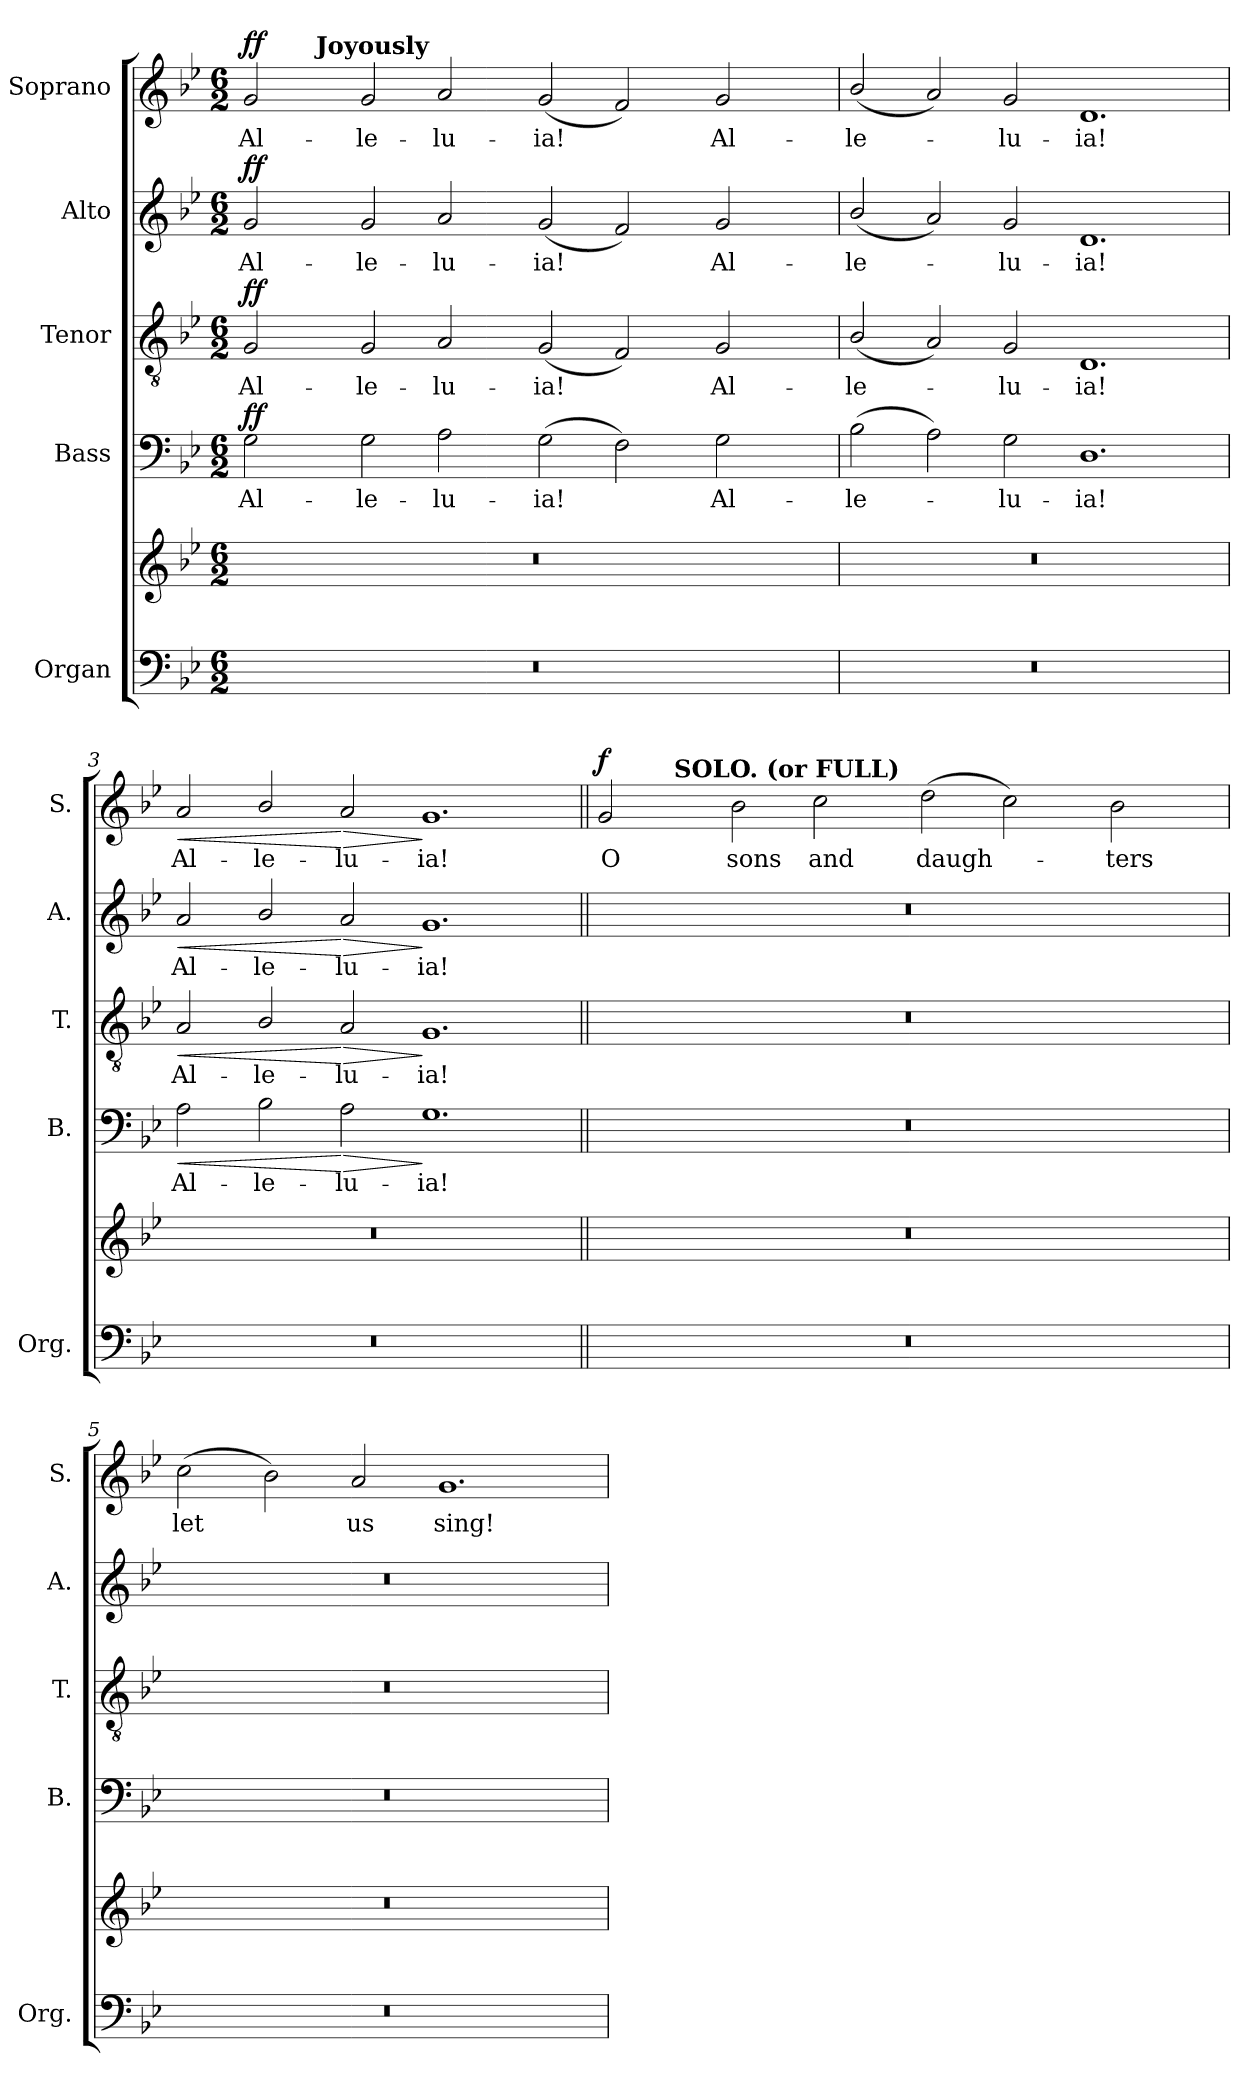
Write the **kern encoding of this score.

**kern	**kern	**kern	**text	**dynam	**kern	**text	**dynam	**kern	**text	**dynam	**kern	**text	**dynam
*part5	*part5	*part4	*part4	*part4	*part3	*part3	*part3	*part2	*part2	*part2	*part1	*part1	*part1
*staff6	*staff5	*staff4	*staff4	*staff4	*staff3	*staff3	*staff3	*staff2	*staff2	*staff2	*staff1	*staff1	*staff1
*I"Organ	*	*I"Bass	*	*	*I"Tenor	*	*	*I"Alto	*	*	*I"Soprano	*	*
*I'Org.	*	*I'B.	*	*	*I'T.	*	*	*I'A.	*	*	*I'S.	*	*
!!LO:PB:g=z
*clefF4	*clefG2	*clefF4	*	*	*clefGv2	*	*	*clefG2	*	*	*clefG2	*	*
*	*	*	*	*	*ITrd7c12	*	*	*	*	*	*	*	*
*k[b-e-]	*k[b-e-]	*k[b-e-]	*	*	*k[b-e-]	*	*	*k[b-e-]	*	*	*k[b-e-]	*	*
*B-:	*B-:	*B-:	*	*	*B-:	*	*	*B-:	*	*	*B-:	*	*
*M6/2	*M6/2	*M6/2	*	*	*M6/2	*	*	*M6/2	*	*	*M6/2	*	*
=1	=1	=1	=1	=1	=1	=1	=1	=1	=1	=1	=1	=1	=1
!LO:N:vis=1	!LO:N:vis=1	!	!	!	!	!	!	!	!	!	!	!	!
!	!	!	!LO:LY:b:color=#000000	!	!	!	!	!	!	!	!	!	!
!	!	!	!	!	!	!LO:LY:b:color=#000000	!	!	!	!	!	!	!
!	!	!	!	!	!	!	!	!	!LO:LY:b:color=#000000	!	!	!	!
!	!	!	!	!	!	!	!	!	!	!	!	!LO:LY:b:color=#000000	!
*	*	*	*	*	*	*	*	*	*	*	*^	*	*
0.r	0.r	2Gi\	Al-	ff	2GGi/	Al-	ff	2gi/	Al-	ff	2gi/	4ryy	Al-	ff
.	.	.	.	.	.	.	.	.	.	.	.	32ryy	.	.
.	.	.	.	.	.	.	.	.	.	.	.	128.ryy	.	.
!	!	!	!	!	!	!	!	!	!	!	!	!LO:TX:a:B:t=Joyously	!	!
.	.	.	.	.	.	.	.	.	.	.	.	1ryy	.	.
!	!	!	!LO:LY:b:color=#000000	!	!	!	!	!	!	!	!	!	!	!
!	!	!	!	!	!	!LO:LY:b:color=#000000	!	!	!	!	!	!	!	!
!	!	!	!	!	!	!	!	!	!LO:LY:b:color=#000000	!	!	!	!	!
!	!	!	!	!	!	!	!	!	!	!	!	!	!LO:LY:b:color=#000000	!
.	.	2Gi\	-le-	.	2GGi/	-le-	.	2gi/	-le-	.	2gi/	.	-le-	.
!	!	!	!LO:LY:b:color=#000000	!	!	!	!	!	!	!	!	!	!	!
!	!	!	!	!	!	!LO:LY:b:color=#000000	!	!	!	!	!	!	!	!
!	!	!	!	!	!	!	!	!	!LO:LY:b:color=#000000	!	!	!	!	!
!	!	!	!	!	!	!	!	!	!	!	!	!	!LO:LY:b:color=#000000	!
.	.	2Ai\	-lu-	.	2AAi/	-lu-	.	2ai/	-lu-	.	2ai/	.	-lu-	.
.	.	.	.	.	.	.	.	.	.	.	.	1ryy	.	.
!	!	!	!LO:LY:b:color=#000000	!	!	!	!	!	!	!	!	!	!	!
!	!	!	!	!	!	!LO:LY:b:color=#000000	!	!	!	!	!	!	!	!
!	!	!	!	!	!	!	!	!	!LO:LY:b:color=#000000	!	!	!	!	!
!	!	!	!	!	!	!	!	!	!	!	!	!	!LO:LY:b:color=#000000	!
.	.	(2Gi\	-ia!	.	(2GGi/	-ia!	.	(2gi/	-ia!	.	(2gi/	.	-ia!	.
.	.	2Fi\)	.	.	2FFi/)	.	.	2fi/)	.	.	2fi/)	.	.	.
.	.	.	.	.	.	.	.	.	.	.	.	2ryy	.	.
!	!	!	!LO:LY:b:color=#000000	!	!	!	!	!	!	!	!	!	!	!
!	!	!	!	!	!	!LO:LY:b:color=#000000	!	!	!	!	!	!	!	!
!	!	!	!	!	!	!	!	!	!LO:LY:b:color=#000000	!	!	!	!	!
!	!	!	!	!	!	!	!	!	!	!	!	!	!LO:LY:b:color=#000000	!
.	.	2Gi\	Al-	.	2GGi/	Al-	.	2gi/	Al-	.	2gi/	.	Al-	.
.	.	.	.	.	.	.	.	.	.	.	.	8ryy	.	.
.	.	.	.	.	.	.	.	.	.	.	.	16ryy	.	.
.	.	.	.	.	.	.	.	.	.	.	.	64ryy	.	.
.	.	.	.	.	.	.	.	.	.	.	.	256ryy	.	.
=2	=2	=2	=2	=2	=2	=2	=2	=2	=2	=2	=2	=2	=2	=2
!LO:N:vis=1	!LO:N:vis=1	!	!	!	!	!	!	!	!	!	!	!	!	!
*	*	*	*	*	*	*	*	*	*	*	*v	*v	*	*
*	*	*	*	*	*	*	*	*	*	*	*^	*	*
!	!	!	!LO:LY:b:color=#000000	!	!	!	!	!	!	!	!	!	!	!
*	*	*	*	*	*	*	*	*	*	*	*v	*v	*	*
*	*	*	*	*	*	*	*	*	*	*	*^	*	*
!	!	!	!	!	!	!LO:LY:b:color=#000000	!	!	!	!	!	!	!	!
*	*	*	*	*	*	*	*	*	*	*	*v	*v	*	*
*	*	*	*	*	*	*	*	*	*	*	*^	*	*
!	!	!	!	!	!	!	!	!	!LO:LY:b:color=#000000	!	!	!	!	!
*	*	*	*	*	*	*	*	*	*	*	*v	*v	*	*
*	*	*	*	*	*	*	*	*	*	*	*^	*	*
!	!	!	!	!	!	!	!	!	!	!	!	!	!LO:LY:b:color=#000000	!
*	*	*	*	*	*	*	*	*	*	*	*v	*v	*	*
0.r	0.r	(2B-i\	-le-	.	(2BB-i/	-le-	.	(2b-i/	-le-	.	(2b-i/	-le-	.
.	.	2Ai\)	.	.	2AAi/)	.	.	2ai/)	.	.	2ai/)	.	.
!	!	!	!LO:LY:b:color=#000000	!	!	!	!	!	!	!	!	!	!
!	!	!	!	!	!	!LO:LY:b:color=#000000	!	!	!	!	!	!	!
!	!	!	!	!	!	!	!	!	!LO:LY:b:color=#000000	!	!	!	!
!	!	!	!	!	!	!	!	!	!	!	!	!LO:LY:b:color=#000000	!
.	.	2Gi\	-lu-	.	2GGi/	-lu-	.	2gi/	-lu-	.	2gi/	-lu-	.
!	!	!	!LO:LY:b:color=#000000	!	!	!	!	!	!	!	!	!	!
!	!	!	!	!	!	!LO:LY:b:color=#000000	!	!	!	!	!	!	!
!	!	!	!	!	!	!	!	!	!LO:LY:b:color=#000000	!	!	!	!
!	!	!	!	!	!	!	!	!	!	!	!	!LO:LY:b:color=#000000	!
.	.	1.Di	-ia!	.	1.DDi	-ia!	.	1.di	-ia!	.	1.di	-ia!	.
=3	=3	=3	=3	=3	=3	=3	=3	=3	=3	=3	=3	=3	=3
!LO:N:vis=1	!LO:N:vis=1	!	!	!	!	!	!	!	!	!	!	!	!
!	!	!	!LO:LY:b:color=#000000	!LO:HP:b	!	!	!	!	!	!	!	!	!
!	!	!	!	!	!	!LO:LY:b:color=#000000	!LO:HP:b	!	!	!	!	!	!
!	!	!	!	!	!	!	!	!	!LO:LY:b:color=#000000	!LO:HP:b	!	!	!
!	!	!	!	!	!	!	!	!	!	!	!	!LO:LY:b:color=#000000	!LO:HP:b
0.r	0.r	2Ai\	Al-	<	2AAi/	Al-	<	2ai/	Al-	<	2ai/	Al-	<
!	!	!	!LO:LY:b:color=#000000	!	!	!	!	!	!	!	!	!	!
!	!	!	!	!	!	!LO:LY:b:color=#000000	!	!	!	!	!	!	!
!	!	!	!	!	!	!	!	!	!LO:LY:b:color=#000000	!	!	!	!
!	!	!	!	!	!	!	!	!	!	!	!	!LO:LY:b:color=#000000	!
.	.	2B-i\	-le-	.	2BB-i/	-le-	.	2b-i/	-le-	.	2b-i/	-le-	.
!	!	!	!LO:LY:b:color=#000000	!LO:HP:n=1:b	!	!	!	!	!	!	!	!	!
!	!	!	!	!	!	!LO:LY:b:color=#000000	!LO:HP:n=1:b	!	!	!	!	!	!
!	!	!	!	!	!	!	!	!	!LO:LY:b:color=#000000	!LO:HP:n=1:b	!	!	!
!	!	!	!	!	!	!	!	!	!	!	!	!LO:LY:b:color=#000000	!LO:HP:n=1:b
.	.	2Ai\	-lu-	[ >	2AAi/	-lu-	[ >	2ai/	-lu-	[ >	2ai/	-lu-	[ >
!	!	!	!LO:LY:b:color=#000000	!	!	!	!	!	!	!	!	!	!
!	!	!	!	!	!	!LO:LY:b:color=#000000	!	!	!	!	!	!	!
!	!	!	!	!	!	!	!	!	!LO:LY:b:color=#000000	!	!	!	!
!	!	!	!	!	!	!	!	!	!	!	!	!LO:LY:b:color=#000000	!
.	.	1.Gi	-ia!	]	1.GGi	-ia!	]	1.gi	-ia!	]	1.gi	-ia!	]
!!LO:LB:g=z
=4||	=4||	=4||	=4||	=4||	=4||	=4||	=4||	=4||	=4||	=4||	=4||	=4||	=4||
!LO:N:vis=1	!LO:N:vis=1	!LO:N:vis=1	!	!	!LO:N:vis=1	!	!	!LO:N:vis=1	!	!	!	!	!
!	!	!	!	!	!	!	!	!	!	!	!	!LO:LY:b:color=#000000	!
*	*	*	*	*	*	*	*	*	*	*	*^	*	*
0.r	0.r	0.r	.	.	0.r	.	.	0.r	.	.	2gi/	8ryy	O	f
.	.	.	.	.	.	.	.	.	.	.	.	16ryy	.	.
.	.	.	.	.	.	.	.	.	.	.	.	32ryy	.	.
.	.	.	.	.	.	.	.	.	.	.	.	512ryy	.	.
!	!	!	!	!	!	!	!	!	!	!	!	!LO:TX:a:B:t=SOLO. (or FULL)	!	!
.	.	.	.	.	.	.	.	.	.	.	.	1ryy	.	.
!	!	!	!	!	!	!	!	!	!	!	!	!	!LO:LY:b:color=#000000	!
.	.	.	.	.	.	.	.	.	.	.	2b-i\	.	sons	.
!	!	!	!	!	!	!	!	!	!	!	!	!	!LO:LY:b:color=#000000	!
.	.	.	.	.	.	.	.	.	.	.	2cci\	.	and	.
.	.	.	.	.	.	.	.	.	.	.	.	1ryy	.	.
!	!	!	!	!	!	!	!	!	!	!	!	!	!LO:LY:b:color=#000000	!
.	.	.	.	.	.	.	.	.	.	.	(2ddi\	.	daugh-	.
.	.	.	.	.	.	.	.	.	.	.	2cci\)	.	.	.
.	.	.	.	.	.	.	.	.	.	.	.	2ryy	.	.
!	!	!	!	!	!	!	!	!	!	!	!	!	!LO:LY:b:color=#000000	!
.	.	.	.	.	.	.	.	.	.	.	2b-i\	.	-ters	.
.	.	.	.	.	.	.	.	.	.	.	.	4ryy	.	.
.	.	.	.	.	.	.	.	.	.	.	.	64...ryy	.	.
=5	=5	=5	=5	=5	=5	=5	=5	=5	=5	=5	=5	=5	=5	=5
!LO:N:vis=1	!LO:N:vis=1	!LO:N:vis=1	!	!	!LO:N:vis=1	!	!	!LO:N:vis=1	!	!	!	!	!	!
*	*	*	*	*	*	*	*	*	*	*	*v	*v	*	*
*	*	*	*	*	*	*	*	*	*	*	*^	*	*
!	!	!	!	!	!	!	!	!	!	!	!	!	!LO:LY:b:color=#000000	!
*	*	*	*	*	*	*	*	*	*	*	*v	*v	*	*
0.r	0.r	0.r	.	.	0.r	.	.	0.r	.	.	(2cci\	let	.
.	.	.	.	.	.	.	.	.	.	.	2b-i\)	.	.
!	!	!	!	!	!	!	!	!	!	!	!	!LO:LY:b:color=#000000	!
.	.	.	.	.	.	.	.	.	.	.	2ai/	us	.
!	!	!	!	!	!	!	!	!	!	!	!	!LO:LY:b:color=#000000	!
.	.	.	.	.	.	.	.	.	.	.	1.gi	sing!	.
=	=	=	=	=	=	=	=	=	=	=	=	=	=
*-	*-	*-	*-	*-	*-	*-	*-	*-	*-	*-	*-	*-	*-
